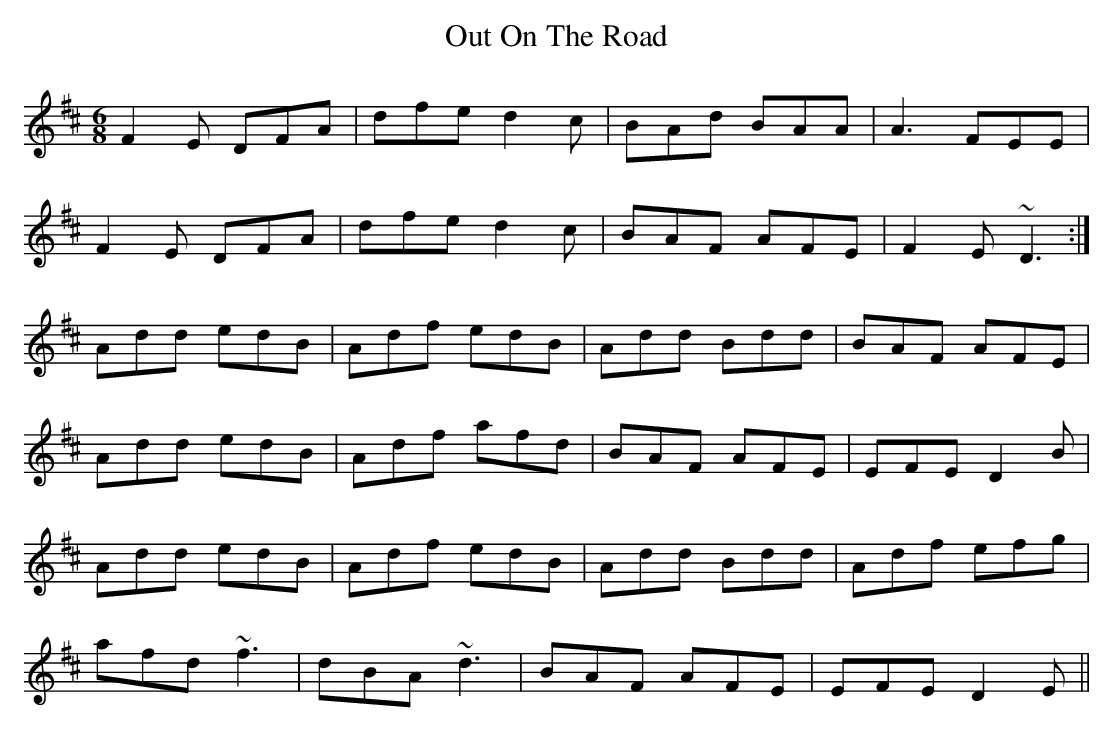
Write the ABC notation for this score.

X:1
T: Out On The Road
M: 6/8
L: 1/8
K: Dmaj
F2E DFA|dfe d2c|BAd BAA|A3 FEE|
F2E DFA|dfe d2c|BAF AFE|F2 E ~D3:|
Add edB|Adf edB|Add Bdd|BAF AFE|
Add edB|Adf afd|BAF AFE|EFE D2B|
Add edB|Adf edB|Add Bdd|Adf efg|
afd ~f3|dBA ~d3|BAF AFE|EFE D2E||
